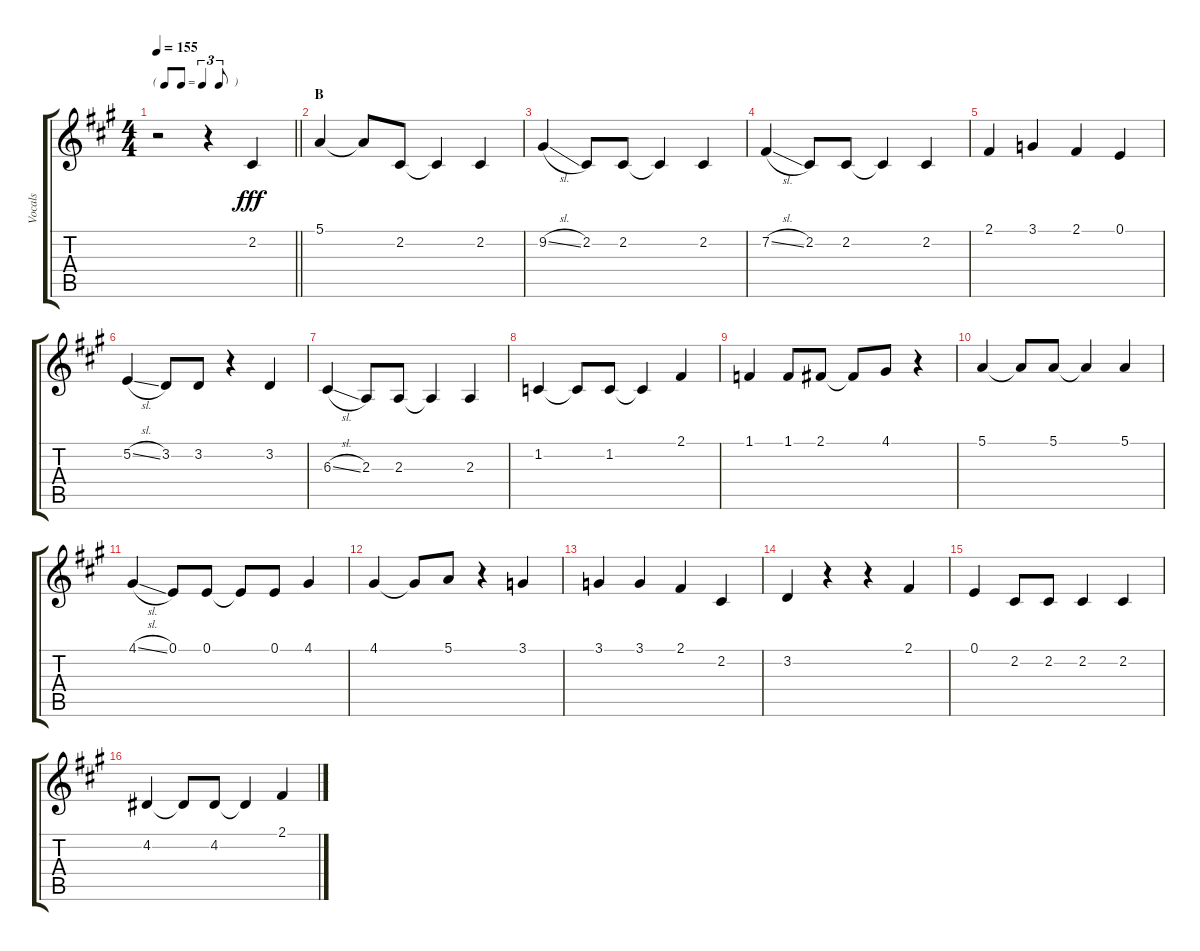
\track ("Vocals" "Vocals") {instrument voiceoohs}
\staff {score tabs}
\tuning (E4 B3 G3 D3 A2 E2) {hide}
\ts (4 4)
\tf triplet8th
\tempo 155
\clef g2
\barLineRight lightlight
\ks a
r.2{dy fff} r.4 2.2.4 |
\section ("" "B")
5.1.4 5.1{t}.8 2.2.8 2.2{t}.4 2.2.4 |
9.2{sl}.4 2.2.8 2.2.8 2.2{t}.4 2.2.4 |
7.2{sl}.4 2.2.8 2.2.8 2.2{t}.4 2.2.4 |
2.1.4 3.1.4 2.1.4 0.1.4 |
5.2{sl}.4 3.2.8 3.2.8 r.4 3.2.4 |
6.3{sl}.4 2.3.8 2.3.8 2.3{t}.4 2.3.4 |
1.2.4 1.2{t}.8 1.2.8 1.2{t}.4 2.1.4 |
1.1.4 1.1.8 2.1.8 2.1{t}.8 4.1.8 r.4 |
5.1.4 5.1{t}.8 5.1.8 5.1{t}.4 5.1.4 |
4.1{sl}.4 0.1.8 0.1.8 0.1{t}.8 0.1.8 4.1.4 |
4.1.4 4.1{t}.8 5.1.8 r.4 3.1.4 |
3.1.4 3.1.4 2.1.4 2.2.4 |
3.2.4 r.4 r.4 2.1.4 |
0.1.4 2.2.8 2.2.8 2.2.4 2.2.4 |
4.2.4 4.2{t}.8 4.2.8 4.2{t}.4 2.1.4
